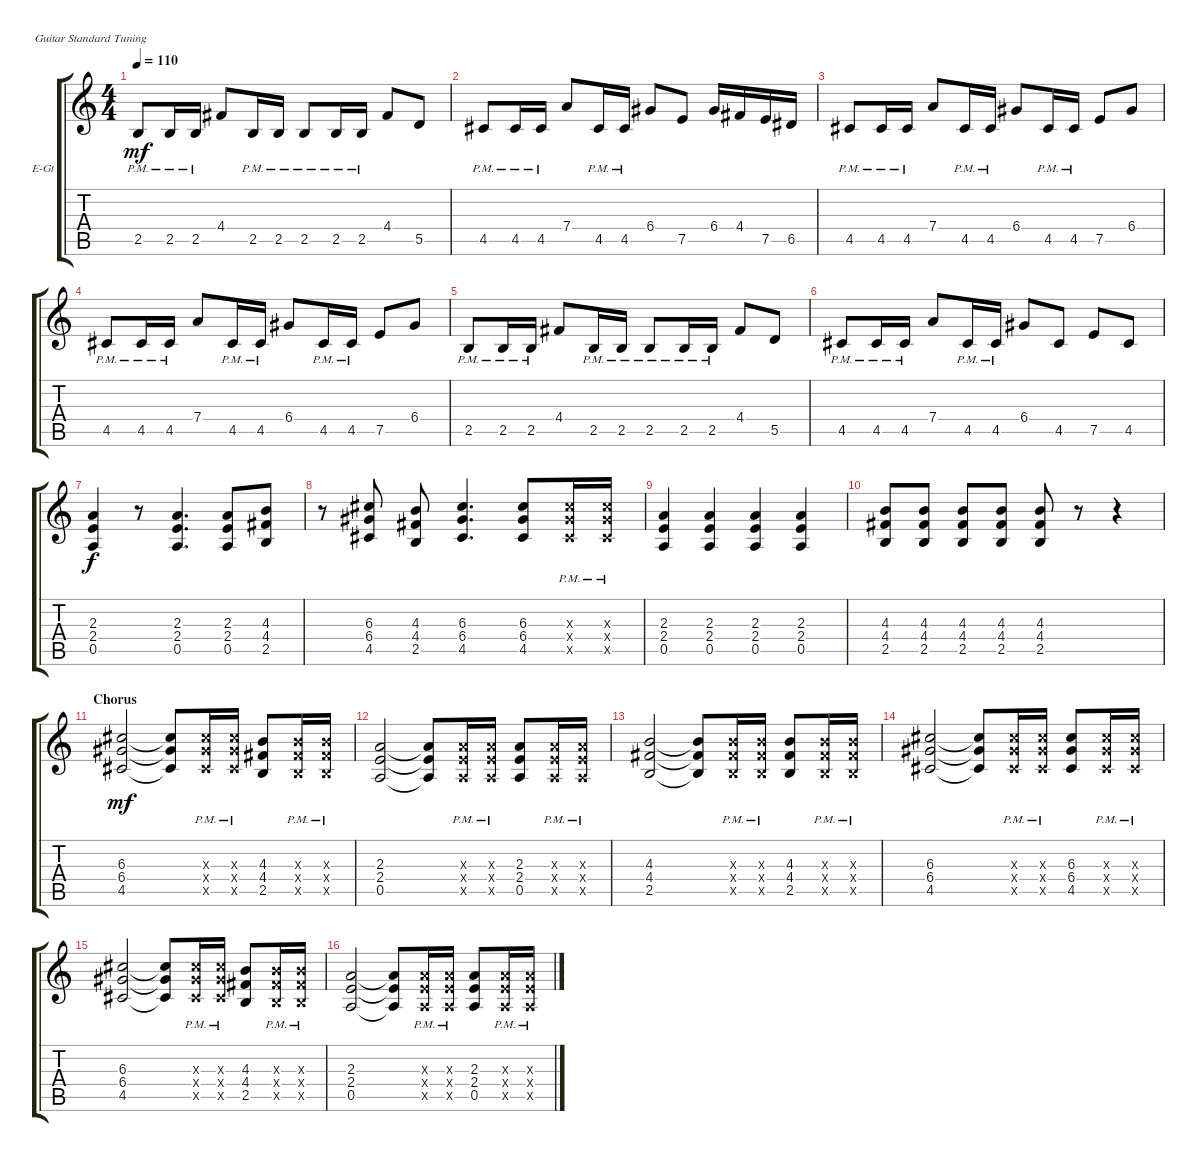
\defaultSystemsLayout 4
\bracketExtendMode groupsimilarinstruments
\firstSystemTrackNameOrientation horizontal
\otherSystemsTrackNameOrientation horizontal
\track ("Electric Guitar" "E-Gt") {instrument distortionguitar}
\staff {score tabs}
\tuning (E4 B3 G3 D3 A2 E2)
\ts (4 4)
\tempo 110
\clef g2
\ks c
2.5{pm}.8{dy mf} 2.5{pm}.16 2.5{pm}.16 4.4.8 2.5{pm}.16 2.5{pm}.16 2.5{pm}.8 2.5{pm}.16 2.5{pm}.16 4.4.8 5.5.8 |
4.5{pm}.8 4.5{pm}.16 4.5{pm}.16 7.4.8 4.5{pm}.16 4.5{pm}.16 6.4.8 7.5.8 6.4.16 4.4.16 7.5.16 6.5.16 |
4.5{pm}.8 4.5{pm}.16 4.5{pm}.16 7.4.8 4.5{pm}.16 4.5{pm}.16 6.4.8 4.5{pm}.16 4.5{pm}.16 7.5.8 6.4.8 |
4.5{pm}.8 4.5{pm}.16 4.5{pm}.16 7.4.8 4.5{pm}.16 4.5{pm}.16 6.4.8 4.5{pm}.16 4.5{pm}.16 7.5.8 6.4.8 |
2.5{pm}.8 2.5{pm}.16 2.5{pm}.16 4.4.8 2.5{pm}.16 2.5{pm}.16 2.5{pm}.8 2.5{pm}.16 2.5{pm}.16 4.4.8 5.5.8 |
4.5{pm}.8 4.5{pm}.16 4.5{pm}.16 7.4.8 4.5{pm}.16 4.5{pm}.16 6.4.8 4.5.8 7.5.8 4.5.8 |
(0.5 2.4 2.3).4{dy f} r.8 (0.5 2.4 2.3).4{d} (0.5 2.4 2.3).8 (2.5 4.3 4.4).8 |
r.8 (4.5 6.4 6.3).8 (2.5 4.4 4.3).8 (4.5 6.4 6.3).4{d} (4.5 6.3 6.4).8 (4.5{pm x} 6.4{pm x} 6.3{pm x}).16 (4.5{pm x} 6.4{pm x} 6.3{pm x}).16 |
(0.5 2.4 2.3).4 (0.5 2.3 2.4).4 (0.5 2.4 2.3).4 (0.5 2.4 2.3).4 |
(2.5 4.4 4.3).8 (2.5 4.3 4.4).8 (2.5 4.4 4.3).8 (2.5 4.4 4.3).8 (2.5 4.4 4.3).8 r.8 r.4 |
\section ("" "Chorus")
(4.5 6.4 6.3).2{dy mf} (4.5{t} 6.4{t} 6.3{t}).8 (4.5{pm x} 6.4{pm x} 6.3{pm x}).16 (4.5{pm x} 6.4{pm x} 6.3{pm x}).16 (2.5 4.4 4.3).8 (2.5{pm x} 4.4{pm x} 4.3{pm x}).16 (2.5{pm x} 4.4{pm x} 4.3{pm x}).16 |
(0.5 2.4 2.3).2 (0.5{t} 2.4{t} 2.3{t}).8 (0.5{pm x} 2.4{pm x} 2.3{pm x}).16 (0.5{pm x} 2.4{pm x} 2.3{pm x}).16 (0.5 2.4 2.3).8 (0.5{pm x} 2.4{pm x} 2.3{pm x}).16 (0.5{pm x} 2.4{pm x} 2.3{pm x}).16 |
(2.5 4.4 4.3).2 (2.5{t} 4.4{t} 4.3{t}).8 (2.5{pm x} 4.4{pm x} 4.3{pm x}).16 (2.5{pm x} 4.4{pm x} 4.3{pm x}).16 (2.5 4.4 4.3).8 (2.5{pm x} 4.4{pm x} 4.3{pm x}).16 (2.5{pm x} 4.4{pm x} 4.3{pm x}).16 |
(4.5 6.4 6.3).2 (4.5{t} 6.4{t} 6.3{t}).8 (4.5{pm x} 6.4{pm x} 6.3{pm x}).16 (4.5{pm x} 6.4{pm x} 6.3{pm x}).16 (4.5 6.4 6.3).8 (4.5{pm x} 6.4{pm x} 6.3{pm x}).16 (4.5{pm x} 6.4{pm x} 6.3{pm x}).16 |
(4.5 6.4 6.3).2 (4.5{t} 6.4{t} 6.3{t}).8 (4.5{pm x} 6.4{pm x} 6.3{pm x}).16 (4.5{pm x} 6.4{pm x} 6.3{pm x}).16 (2.5 4.4 4.3).8 (2.5{pm x} 4.4{pm x} 4.3{pm x}).16 (2.5{pm x} 4.4{pm x} 4.3{pm x}).16 |
(0.5 2.4 2.3).2 (0.5{t} 2.4{t} 2.3{t}).8 (0.5{pm x} 2.4{pm x} 2.3{pm x}).16 (0.5{pm x} 2.4{pm x} 2.3{pm x}).16 (0.5 2.4 2.3).8 (0.5{pm x} 2.4{pm x} 2.3{pm x}).16 (0.5{pm x} 2.4{pm x} 2.3{pm x}).16
